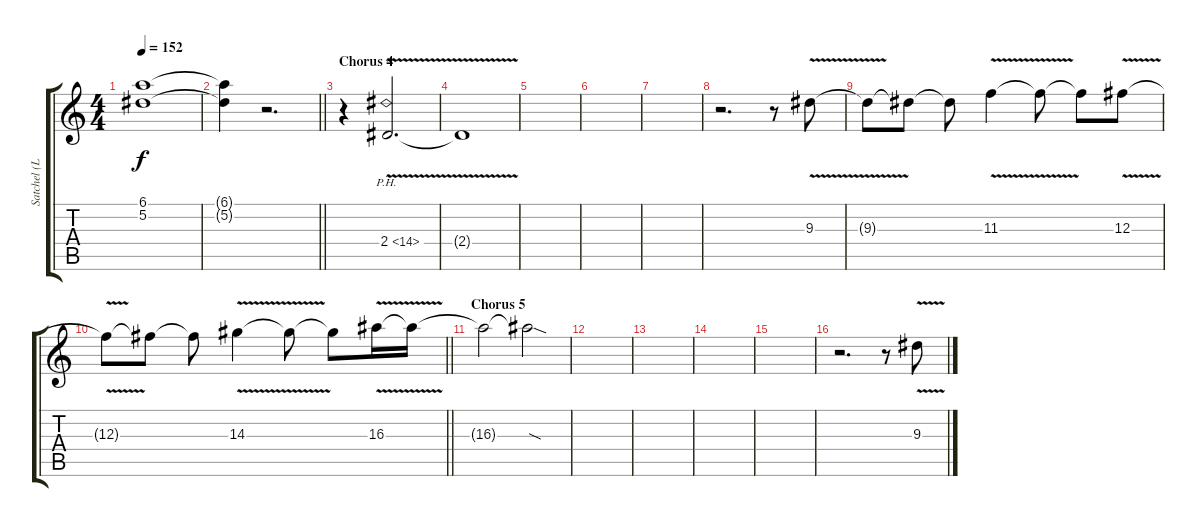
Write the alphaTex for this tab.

\track ("Satchel (Lead 1)" "Satchel (L") {instrument distortionguitar}
\staff {score tabs}
\tuning (Eb4 Bb3 Gb3 Db3 Ab2 Eb2) {hide}
\ts (4 4)
\tempo 152
\clef g2
\ks c
(6.1{t} 5.2{t}).1{dy f} |
\barLineRight lightlight
(6.1{t} 5.2{t}).4 r.2{d volume 0 instrument distortionguitar} |
\section ("" "Chorus 4")
r.4 2.4{ph 12 v}.2{d volume 8} |
2.4{t}.1 |
|
|
|
r.2{d} r.8 9.3{v}.8{volume 8 instrument distortionguitar} |
9.3{t}.8 9.3{t}.8 9.3{t}.8 11.3{v}.4 11.3{t}.8 11.3{t}.8 12.3{v}.8 |
\barLineRight lightlight
12.3{t}.8 12.3{t}.8 12.3{t}.8 14.3{v}.4 14.3{t}.8 14.3{t}.8 16.3{v}.16 16.3{t}.16 |
\section ("" "Chorus 5")
16.3{t}.2 16.3{sod t}.2 |
|
|
|
|
r.2{d} r.8 9.3{v}.8{volume 8 instrument distortionguitar}
